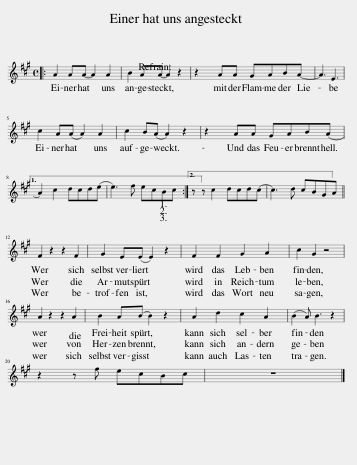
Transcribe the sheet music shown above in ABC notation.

X:1
L:1/8
M:4/4
I:linebreak $
K:A
V:1 treble
V:1
|: A2 AA- A2 A2 | B2 AA- A2 z2 | z2 AA GABA- | A3 E3 |$ c2 A(A A2) A2 | %5
 c2 B(A A2) z2 | z2 AA GAB(A |1$ A2) c2 dcd(e || e3) f ecBc :|2 z z c2 dcd(c || %10
 c3) d cBGA ||$ F2 z2 z2 F2 | G2 E(E E2) z2 | F2 F2 G2 A2 | c2 G2 z4 |$ %15
 A2 z2 z2 A2 | B2 A(B B2) z2 | A2 d2 c2 A2 | (B2 A) B3 z2 |$ z2 z f ecBc | %20
 z8 |] %21
